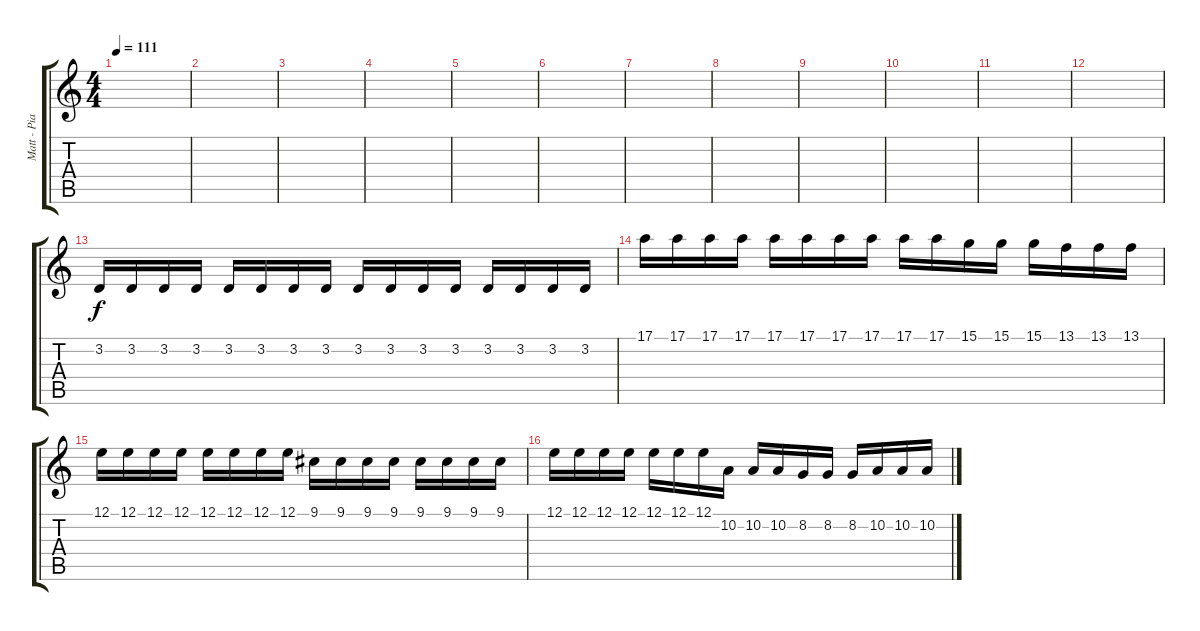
\track ("Matt - Piano" "Matt - Pia") {instrument acousticgrandpiano}
\staff {score tabs}
\tuning (E4 B3 G3 D3 A2 E2) {hide}
\ts (4 4)
\tempo 111
\clef g2
\ks c
|
|
|
|
|
|
|
|
|
|
|
|
3.2.16 3.2.16 3.2.16 3.2.16 3.2.16 3.2.16 3.2.16 3.2.16 3.2.16 3.2.16 3.2.16 3.2.16 3.2.16 3.2.16 3.2.16 3.2.16 |
17.1.16 17.1.16 17.1.16 17.1.16 17.1.16 17.1.16 17.1.16 17.1.16 17.1.16 17.1.16 15.1.16 15.1.16 15.1.16 13.1.16 13.1.16 13.1.16 |
12.1.16 12.1.16 12.1.16 12.1.16 12.1.16 12.1.16 12.1.16 12.1.16 9.1.16 9.1.16 9.1.16 9.1.16 9.1.16 9.1.16 9.1.16 9.1.16 |
12.1.16 12.1.16 12.1.16 12.1.16 12.1.16 12.1.16 12.1.16 10.2.16 10.2.16 10.2.16 8.2.16 8.2.16 8.2.16 10.2.16 10.2.16 10.2.16
